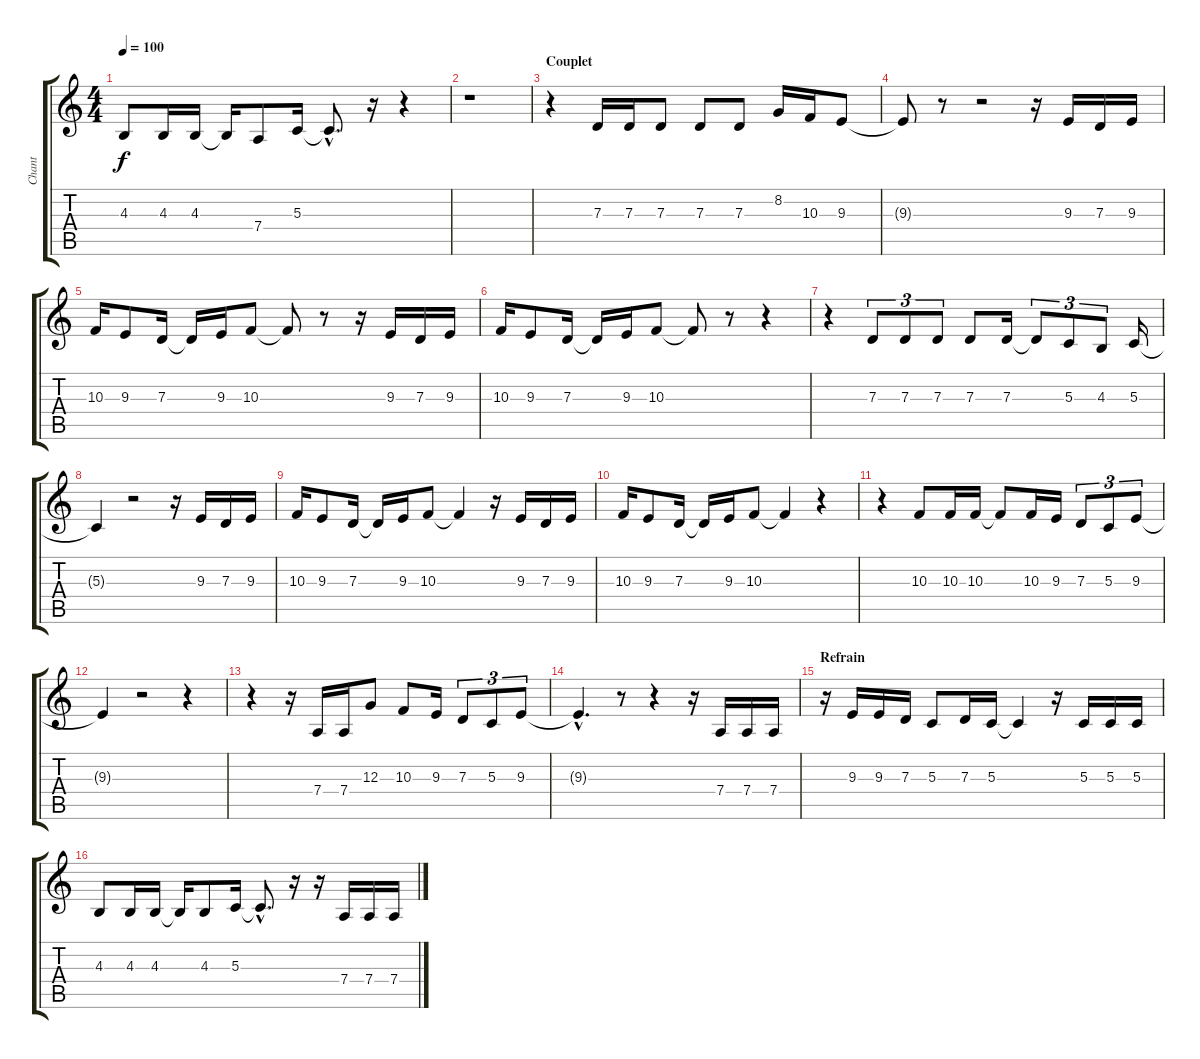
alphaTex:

\track ("Chant" "Chant") {instrument clarinet}
\staff {score tabs}
\tuning (E4 B3 G3 D3 A2 E2) {hide}
\ts (4 4)
\tempo 100
\clef g2
\ks c
4.3.8{dy f} 4.3.16 4.3.16 4.3{t}.16 7.4.8 5.3.16 5.3{hac t}.8{d} r.16 r.4 |
r.1 |
\section ("" "Couplet")
r.4 7.3.16 7.3.16 7.3.8 7.3.8 7.3.8 8.2.16 10.3.16 9.3.8 |
9.3{t}.8 r.8 r.2 r.16 9.3.16 7.3.16 9.3.16 |
10.3.16 9.3.8 7.3.16 7.3{t}.16 9.3.16 10.3.8 10.3{t}.8 r.8 r.16 9.3.16 7.3.16 9.3.16 |
10.3.16 9.3.8 7.3.16 7.3{t}.16 9.3.16 10.3.8 10.3{t}.8 r.8 r.4 |
r.4 7.3.8{tu (3 2)} 7.3.8{tu (3 2)} 7.3.8{tu (3 2)} 7.3.8 7.3.16 7.3{t}.8{tu (3 2)} 5.3.8{tu (3 2)} 4.3.8{tu (3 2)} 5.3.16 |
5.3{t}.4 r.2 r.16 9.3.16 7.3.16 9.3.16 |
10.3.16 9.3.8 7.3.16 7.3{t}.16 9.3.16 10.3.8 10.3{t}.4 r.16 9.3.16 7.3.16 9.3.16 |
10.3.16 9.3.8 7.3.16 7.3{t}.16 9.3.16 10.3.8 10.3{t}.4 r.4 |
r.4 10.3.8 10.3.16 10.3.16 10.3{t}.8 10.3.16 9.3.16 7.3.8{tu (3 2)} 5.3.8{tu (3 2)} 9.3.8{tu (3 2)} |
9.3{t}.4 r.2 r.4 |
r.4 r.16 7.4.16 7.4.16 12.3.8 10.3.8 9.3.16 7.3.8{tu (3 2)} 5.3.8{tu (3 2)} 9.3.8{tu (3 2)} |
9.3{hac t}.4{d} r.8 r.4 r.16 7.4.16 7.4.16 7.4.16 |
\section ("" "Refrain")
r.16 9.3.16 9.3.16 7.3.16 5.3.8 7.3.16 5.3.16 5.3{t}.4 r.16 5.3.16 5.3.16 5.3.16 |
4.3.8 4.3.16 4.3.16 4.3{t}.16 4.3.8 5.3.16 5.3{hac t}.8{d} r.16 r.16 7.4.16 7.4.16 7.4.16
